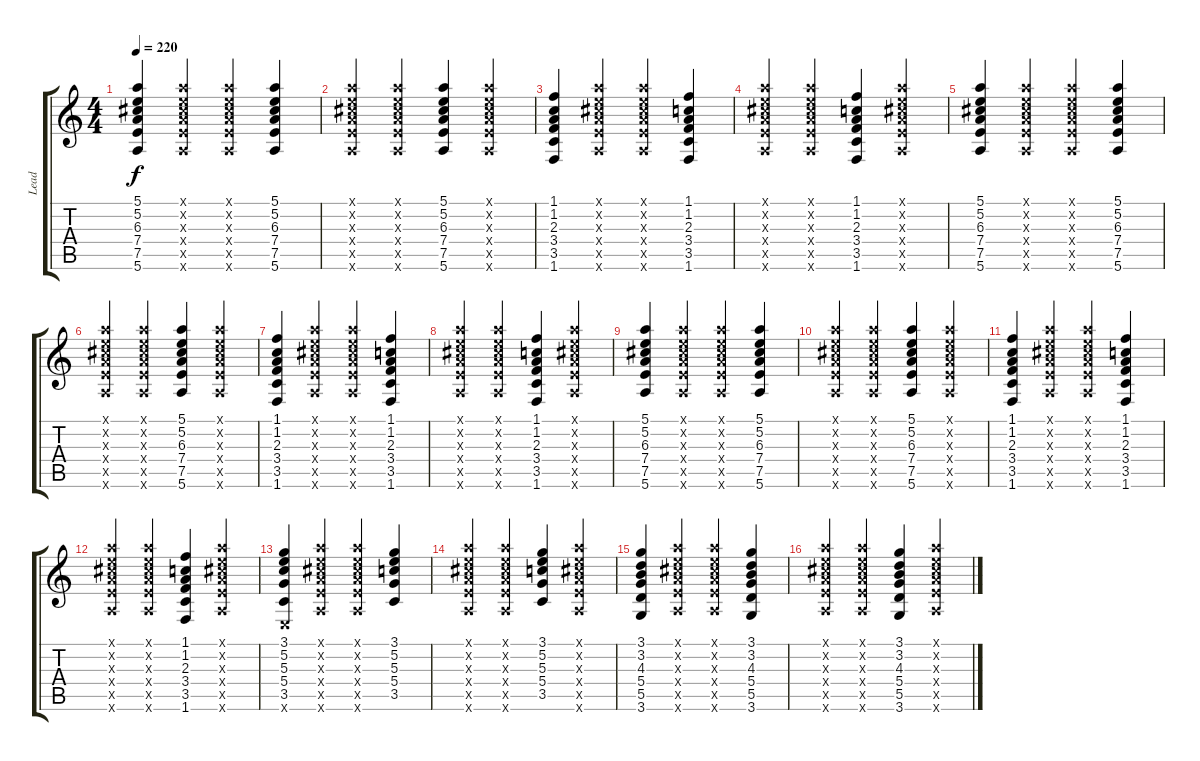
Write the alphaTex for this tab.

\track ("Lead" "Lead") {instrument distortionguitar}
\staff {score tabs}
\tuning (E4 B3 G3 D3 A2 E2) {hide}
\ts (4 4)
\tempo 220
\clef g2
\ks c
(5.1 5.2 6.3 7.4 7.5 5.6).4{dy f} (5.1{x} 5.2{x} 6.3{x} 7.4{x} 7.5{x} 5.6{x}).4 (5.1{x} 5.2{x} 6.3{x} 7.4{x} 7.5{x} 5.6{x}).4 (5.1 5.2 6.3 7.4 7.5 5.6).4 |
(5.1{x} 5.2{x} 6.3{x} 7.4{x} 7.5{x} 5.6{x}).4 (5.1{x} 5.2{x} 6.3{x} 7.4{x} 7.5{x} 5.6{x}).4 (5.1 5.2 6.3 7.4 7.5 5.6).4 (5.1{x} 5.2{x} 6.3{x} 7.4{x} 7.5{x} 5.6{x}).4 |
(1.1 1.2 2.3 3.4 3.5 1.6).4 (5.1{x} 5.2{x} 6.3{x} 7.4{x} 7.5{x} 5.6{x}).4 (5.1{x} 5.2{x} 6.3{x} 7.4{x} 7.5{x} 5.6{x}).4 (1.1 1.2 2.3 3.4 3.5 1.6).4 |
(5.1{x} 5.2{x} 6.3{x} 7.4{x} 7.5{x} 5.6{x}).4 (5.1{x} 5.2{x} 6.3{x} 7.4{x} 7.5{x} 5.6{x}).4 (1.1 1.2 2.3 3.4 3.5 1.6).4 (5.1{x} 5.2{x} 6.3{x} 7.4{x} 7.5{x} 5.6{x}).4 |
(5.1 5.2 6.3 7.4 7.5 5.6).4 (5.1{x} 5.2{x} 6.3{x} 7.4{x} 7.5{x} 5.6{x}).4 (5.1{x} 5.2{x} 6.3{x} 7.4{x} 7.5{x} 5.6{x}).4 (5.1 5.2 6.3 7.4 7.5 5.6).4 |
(5.1{x} 5.2{x} 6.3{x} 7.4{x} 7.5{x} 5.6{x}).4 (5.1{x} 5.2{x} 6.3{x} 7.4{x} 7.5{x} 5.6{x}).4 (5.1 5.2 6.3 7.4 7.5 5.6).4 (5.1{x} 5.2{x} 6.3{x} 7.4{x} 7.5{x} 5.6{x}).4 |
(1.1 1.2 2.3 3.4 3.5 1.6).4 (5.1{x} 5.2{x} 6.3{x} 7.4{x} 7.5{x} 5.6{x}).4 (5.1{x} 5.2{x} 6.3{x} 7.4{x} 7.5{x} 5.6{x}).4 (1.1 1.2 2.3 3.4 3.5 1.6).4 |
(5.1{x} 5.2{x} 6.3{x} 7.4{x} 7.5{x} 5.6{x}).4 (5.1{x} 5.2{x} 6.3{x} 7.4{x} 7.5{x} 5.6{x}).4 (1.1 1.2 2.3 3.4 3.5 1.6).4 (5.1{x} 5.2{x} 6.3{x} 7.4{x} 7.5{x} 5.6{x}).4 |
(5.1 5.2 6.3 7.4 7.5 5.6).4 (5.1{x} 5.2{x} 6.3{x} 7.4{x} 7.5{x} 5.6{x}).4 (5.1{x} 5.2{x} 6.3{x} 7.4{x} 7.5{x} 5.6{x}).4 (5.1 5.2 6.3 7.4 7.5 5.6).4 |
(5.1{x} 5.2{x} 6.3{x} 7.4{x} 7.5{x} 5.6{x}).4 (5.1{x} 5.2{x} 6.3{x} 7.4{x} 7.5{x} 5.6{x}).4 (5.1 5.2 6.3 7.4 7.5 5.6).4 (5.1{x} 5.2{x} 6.3{x} 7.4{x} 7.5{x} 5.6{x}).4 |
(1.1 1.2 2.3 3.4 3.5 1.6).4 (5.1{x} 5.2{x} 6.3{x} 7.4{x} 7.5{x} 5.6{x}).4 (5.1{x} 5.2{x} 6.3{x} 7.4{x} 7.5{x} 5.6{x}).4 (1.1 1.2 2.3 3.4 3.5 1.6).4 |
(5.1{x} 5.2{x} 6.3{x} 7.4{x} 7.5{x} 5.6{x}).4 (5.1{x} 5.2{x} 6.3{x} 7.4{x} 7.5{x} 5.6{x}).4 (1.1 1.2 2.3 3.4 3.5 1.6).4 (5.1{x} 5.2{x} 6.3{x} 7.4{x} 7.5{x} 5.6{x}).4 |
(3.1 5.2 5.3 5.4 3.5 0.6{x}).4 (5.1{x} 5.2{x} 6.3{x} 7.4{x} 7.5{x} 5.6{x}).4 (5.1{x} 5.2{x} 6.3{x} 7.4{x} 7.5{x} 5.6{x}).4 (3.1 5.2 5.3 5.4 3.5).4 |
(5.1{x} 5.2{x} 6.3{x} 7.4{x} 7.5{x} 5.6{x}).4 (5.1{x} 5.2{x} 6.3{x} 7.4{x} 7.5{x} 5.6{x}).4 (3.1 5.2 5.3 5.4 3.5).4 (5.1{x} 5.2{x} 6.3{x} 7.4{x} 7.5{x} 5.6{x}).4 |
(3.1 3.2 4.3 5.4 5.5 3.6).4 (5.1{x} 5.2{x} 6.3{x} 7.4{x} 7.5{x} 5.6{x}).4 (5.1{x} 5.2{x} 6.3{x} 7.4{x} 7.5{x} 5.6{x}).4 (3.1 3.2 4.3 5.4 5.5 3.6).4 |
(5.1{x} 5.2{x} 6.3{x} 7.4{x} 7.5{x} 5.6{x}).4 (5.1{x} 5.2{x} 6.3{x} 7.4{x} 7.5{x} 5.6{x}).4 (3.1 3.2 4.3 5.4 5.5 3.6).4 (5.1{x} 5.2{x} 6.3{x} 7.4{x} 7.5{x} 5.6{x}).4
